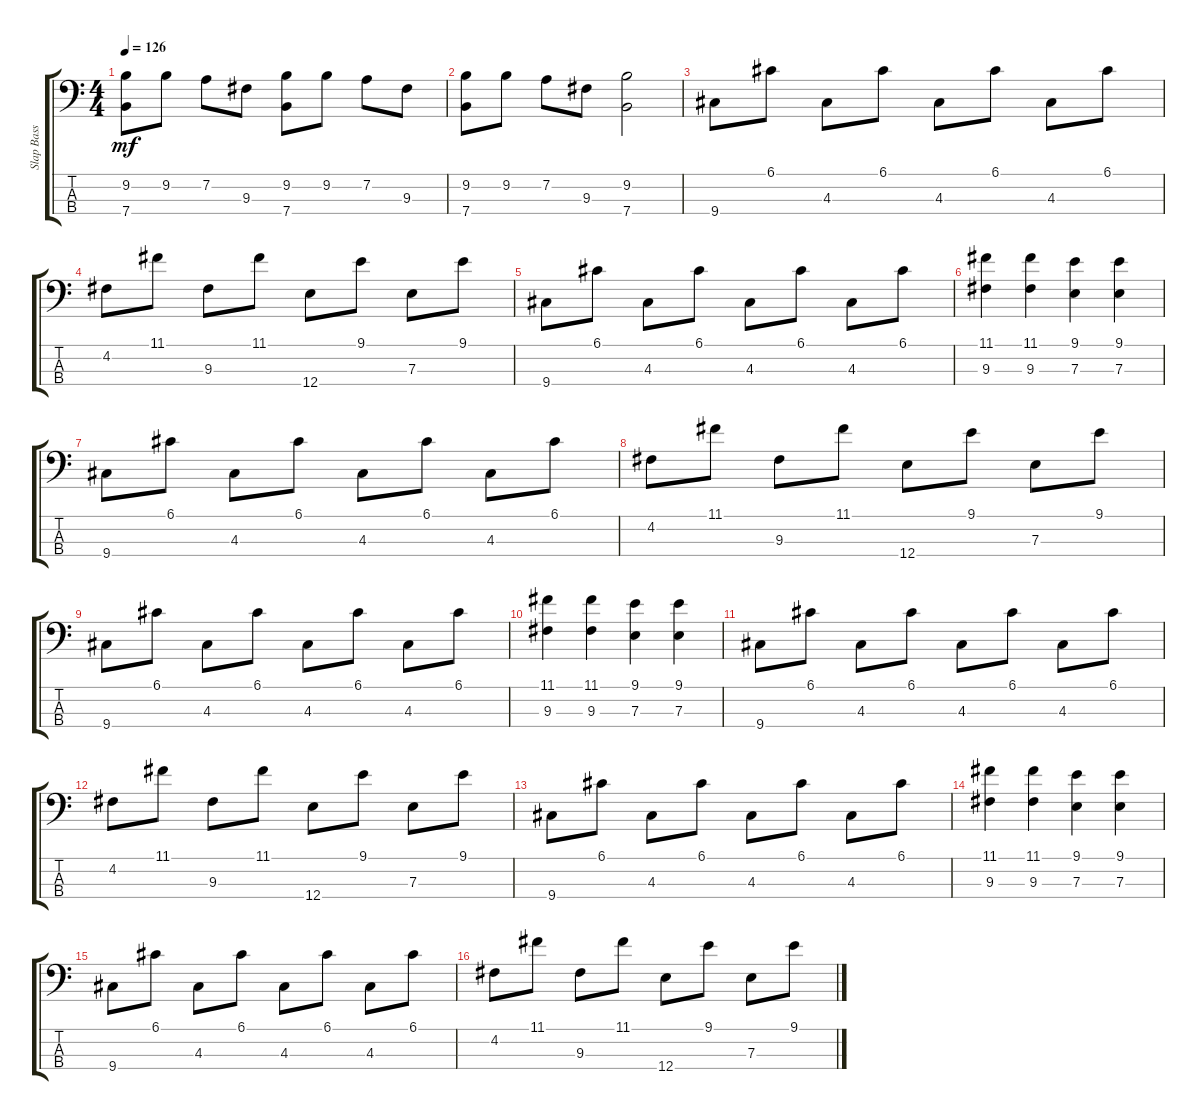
\track ("Slap Bass 2" "Slap Bass ") {instrument slapbass1}
\staff {score tabs}
\tuning (G2 D2 A1 E1) {hide}
\ts (4 4)
\tempo 126
\clef f4
\ks c
(9.2 7.4).8{dy mf} 9.2.8 7.2.8 9.3.8 (9.2 7.4).8 9.2.8 7.2.8 9.3.8 |
(9.2 7.4).8 9.2.8 7.2.8 9.3.8 (9.2 7.4).2 |
9.4.8 6.1.8 4.3.8 6.1.8 4.3.8 6.1.8 4.3.8 6.1.8 |
4.2.8 11.1.8 9.3.8 11.1.8 12.4.8 9.1.8 7.3.8 9.1.8 |
9.4.8 6.1.8 4.3.8 6.1.8 4.3.8 6.1.8 4.3.8 6.1.8 |
(11.1 9.3).4 (11.1 9.3).4 (9.1 7.3).4 (9.1 7.3).4 |
9.4.8 6.1.8 4.3.8 6.1.8 4.3.8 6.1.8 4.3.8 6.1.8 |
4.2.8 11.1.8 9.3.8 11.1.8 12.4.8 9.1.8 7.3.8 9.1.8 |
9.4.8 6.1.8 4.3.8 6.1.8 4.3.8 6.1.8 4.3.8 6.1.8 |
(11.1 9.3).4 (11.1 9.3).4 (9.1 7.3).4 (9.1 7.3).4 |
9.4.8 6.1.8 4.3.8 6.1.8 4.3.8 6.1.8 4.3.8 6.1.8 |
4.2.8 11.1.8 9.3.8 11.1.8 12.4.8 9.1.8 7.3.8 9.1.8 |
9.4.8 6.1.8 4.3.8 6.1.8 4.3.8 6.1.8 4.3.8 6.1.8 |
(11.1 9.3).4 (11.1 9.3).4 (9.1 7.3).4 (9.1 7.3).4 |
9.4.8 6.1.8 4.3.8 6.1.8 4.3.8 6.1.8 4.3.8 6.1.8 |
4.2.8 11.1.8 9.3.8 11.1.8 12.4.8 9.1.8 7.3.8 9.1.8
